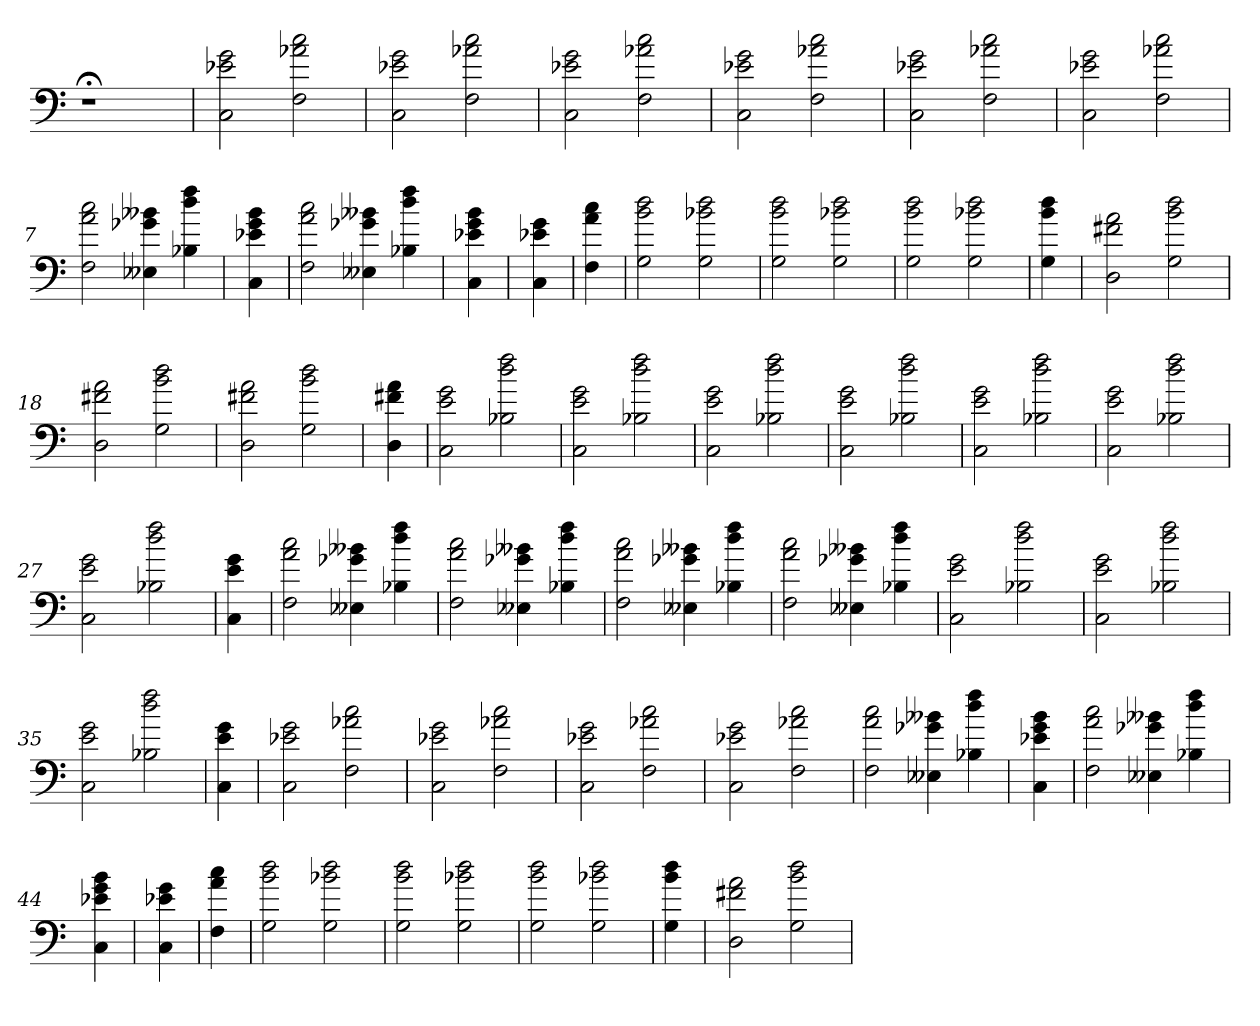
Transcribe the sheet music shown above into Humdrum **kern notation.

**kern
*part1
*staff1
=
1r;<
=1
2C 2e-X 2g
2F 2a-X 2cc
=2
2C 2e-X 2g
2F 2a-X 2cc
=3
2C 2e-X 2g
2F 2a-X 2cc
=4
2C 2e-X 2g
2F 2a-X 2cc
=5
2C 2e-X 2g
2F 2a-X 2cc
=6
2C 2e-X 2g
2F 2a-X 2cc
=7
2F 2a 2cc
4E--X 4g-X 4b--X
4B-X 4dd 4ff
=8
4C 4e-X 4g 4b
=9
2F 2a 2cc
4E--X 4g-X 4b--X
4B-X 4dd 4ff
=10
4C 4e-X 4g 4b
=11
4C 4e-X 4g
=12
4F 4a 4cc
=13
2G 2b 2dd
2G 2b-X 2dd
=14
2G 2b 2dd
2G 2b-X 2dd
=15
2G 2b 2dd
2G 2b-X 2dd
=16
4G 4b 4dd
=17
2D 2f#X 2a
2G 2b 2dd
=18
2D 2f#X 2a
2G 2b 2dd
=19
2D 2f#X 2a
2G 2b 2dd
=20
4D 4f#X 4a
=21
2C 2e 2g
2B-X 2dd 2ff
=22
2C 2e 2g
2B-X 2dd 2ff
=23
2C 2e 2g
2B-X 2dd 2ff
=24
2C 2e 2g
2B-X 2dd 2ff
=25
2C 2e 2g
2B-X 2dd 2ff
=26
2C 2e 2g
2B-X 2dd 2ff
=27
2C 2e 2g
2B-X 2dd 2ff
=28
4C 4e 4g
=29
2F 2a 2cc
4E--X 4g-X 4b--X
4B-X 4dd 4ff
=30
2F 2a 2cc
4E--X 4g-X 4b--X
4B-X 4dd 4ff
=31
2F 2a 2cc
4E--X 4g-X 4b--X
4B-X 4dd 4ff
=32
2F 2a 2cc
4E--X 4g-X 4b--X
4B-X 4dd 4ff
=33
2C 2e 2g
2B-X 2dd 2ff
=34
2C 2e 2g
2B-X 2dd 2ff
=35
2C 2e 2g
2B-X 2dd 2ff
=36
4C 4e 4g
=37
2C 2e-X 2g
2F 2a-X 2cc
=38
2C 2e-X 2g
2F 2a-X 2cc
=39
2C 2e-X 2g
2F 2a-X 2cc
=40
2C 2e-X 2g
2F 2a-X 2cc
=41
2F 2a 2cc
4E--X 4g-X 4b--X
4B-X 4dd 4ff
=42
4C 4e-X 4g 4b
=43
2F 2a 2cc
4E--X 4g-X 4b--X
4B-X 4dd 4ff
=44
4C 4e-X 4g 4b
=45
4C 4e-X 4g
=46
4F 4a 4cc
=47
2G 2b 2dd
2G 2b-X 2dd
=48
2G 2b 2dd
2G 2b-X 2dd
=49
2G 2b 2dd
2G 2b-X 2dd
=50
4G 4b 4dd
=51
2D 2f#X 2a
2G 2b 2dd
=
*-
